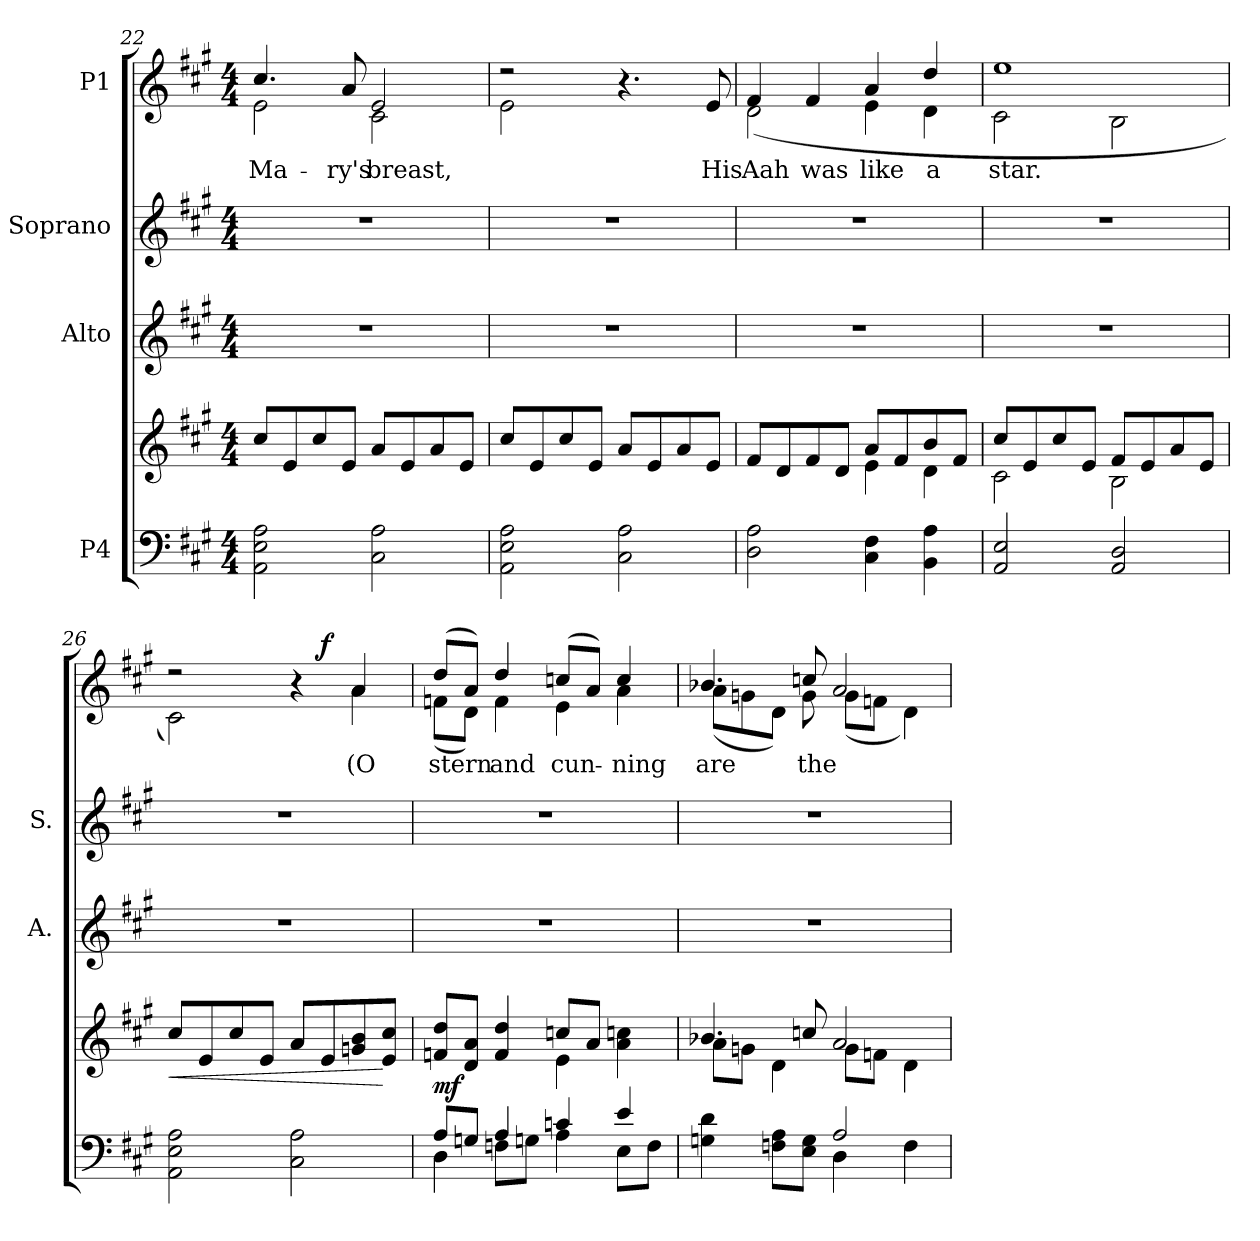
**kern	**kern	**dynam	**kern	**kern	**kern	**text	**dynam
*part4	*part4	*part4	*part3	*part2	*part1	*part1	*part1
*staff5	*staff4	*staff4/5	*staff3	*staff2	*staff1	*staff1	*staff1
*I"P4	*	*	*I"Alto	*I"Soprano	*I"P1	*	*
*	*	*	*I'A.	*I'S.	*	*	*
!!LO:PB:g=z
*clefF4	*clefG2	*	*clefG2	*clefG2	*clefG2	*	*
*k[f#c#g#]	*k[f#c#g#]	*	*k[f#c#g#]	*k[f#c#g#]	*k[f#c#g#]	*	*
*A:	*A:	*	*A:	*A:	*A:	*	*
*M4/4	*M4/4	*	*M4/4	*M4/4	*M4/4	*	*
=22	=22	=22	=22	=22	=22	=22	=22
!	!	!	!	!	!	!LO:LY:a:color=#000000	!
*	*	*	*	*	*^	*	*
2AAi\ 2Ei 2Ai	8cc#i/L	.	1r	1r	4.cc#i/	2ei\	Ma-	.
.	8ei/	.	.	.	.	.	.	.
.	8cc#i/	.	.	.	.	.	.	.
!	!	!	!	!	!	!	!LO:LY:a:color=#000000	!
.	8ei/J	.	.	.	8ai/	.	-ry's	.
!	!	!	!	!	!	!	!LO:LY:a:color=#000000	!
2C#i\ 2Ai	8ai/L	.	.	.	2ei/	2c#i\	breast,	.
.	8ei/	.	.	.	.	.	.	.
.	8ai/	.	.	.	.	.	.	.
.	8ei/J	.	.	.	.	.	.	.
=23	=23	=23	=23	=23	=23	=23	=23	=23
2AAi\ 2Ei 2Ai	8cc#i/L	.	1r	1r	2r	2ei\	.	.
.	8ei/	.	.	.	.	.	.	.
.	8cc#i/	.	.	.	.	.	.	.
.	8ei/J	.	.	.	.	.	.	.
2C#i\ 2Ai	8ai/L	.	.	.	4.r	2ryy	.	.
.	8ei/	.	.	.	.	.	.	.
.	8ai/	.	.	.	.	.	.	.
!	!	!	!	!	!	!	!LO:LY:a:color=#000000	!
.	8ei/J	.	.	.	8ei/	.	His	.
=24	=24	=24	=24	=24	=24	=24	=24	=24
*	*^	*	*	*	*	*	*	*
!	!	!	!	!	!	!	!	!LO:LY:a:color=#000000	!
!	!	!	!	!	!	!	!	!LO:LY:b:color=#000000	!
2Di\ 2Ai	8f#i/L	2ryy	.	1r	1r	4f#i/	(2di\	Aah	.
.	8di/	.	.	.	.	.	.	.	.
!	!	!	!	!	!	!	!	!LO:LY:a:color=#000000	!
.	8f#i/	.	.	.	.	4f#i/	.	was	.
.	8di/J	.	.	.	.	.	.	.	.
!	!	!	!	!	!	!	!	!LO:LY:a:color=#000000	!
4C#i\ 4F#i	8ai/L	4ei\	.	.	.	4ai/	4ei\	like	.
.	8f#i/	.	.	.	.	.	.	.	.
!	!	!	!	!	!	!	!	!LO:LY:a:color=#000000	!
4BBi\ 4Ai	8bi/	4di\	.	.	.	4ddi/	4di\	a	.
.	8f#i/J	.	.	.	.	.	.	.	.
=25	=25	=25	=25	=25	=25	=25	=25	=25	=25
!	!	!	!	!	!	!	!	!LO:LY:a:color=#000000	!
2AAi/ 2Ei	8cc#i/L	2c#i\	.	1r	1r	1eei	2c#i\	star.	.
.	8ei/	.	.	.	.	.	.	.	.
.	8cc#i/	.	.	.	.	.	.	.	.
.	8ei/J	.	.	.	.	.	.	.	.
2AAi/ 2Di	8f#i/L	2Bi\	.	.	.	.	2Bi\	.	.
.	8ei/	.	.	.	.	.	.	.	.
.	8ai/	.	.	.	.	.	.	.	.
.	8ei/J	.	.	.	.	.	.	.	.
*	*v	*v	*	*	*	*v	*v	*	*
=26	=26	=26	=26	=26	=26	=26	=26
!	!	!LO:HP:b	!	!	!	!	!
*	*	*	*	*	*^	*	*
*	*	*	*	*	*	*^	*	*
2AAi\ 2Ei 2Ai	8cc#i/L	<	1r	1r	2r	2c#i\)	2ryy	.	.
.	8ei/	.	.	.	.	.	.	.	.
.	8cc#i/	.	.	.	.	.	.	.	.
.	8ei/J	.	.	.	.	.	.	.	.
2C#i\ 2Ai	8ai/L	.	.	.	4r	4ryy	8ryy	.	.
.	8ei/	.	.	.	.	.	4.ryy	.	f
!	!	!	!	!	!	!	!	!LO:LY:b:color=#000000	!
.	8gni/ 8bi	.	.	.	4ai/	4ai\	.	(O	.
.	8ei/ 8cc#iJ	[	.	.	.	.	.	.	.
*	*	*	*	*	*v	*v	*v	*	*
!!LO:LB:g=z
=27	=27	=27	=27	=27	=27	=27	=27
*^	*^	*	*	*	*	*	*
*	*	*	*	*	*	*	*^	*	*
*	*	*	*	*	*	*	*	*^	*	*
!	!	!	!	!	!	!	!	!	!	!LO:LY:b:color=#000000	!
*	*	*	*	*	*	*	*	*v	*v	*	*
8Ai/L	4Di\	8fni/ 8ddiL	2ryy	mf	1r	1r	(8ddi/L	(8fni\L	stern	.
8Gni/J	.	8di/ 8aiJ	.	.	.	.	8ai/J)	8di\J)	.	.
!	!	!	!	!	!	!	!	!	!LO:LY:b:color=#000000	!
4Ai/	8Fni\L	4fi/ 4ddi	.	.	.	.	4ddi/	4fi\	and	.
.	8Gni\J	.	.	.	.	.	.	.	.	.
!	!	!	!	!	!	!	!	!	!LO:LY:b:color=#000000	!
4cni/	4Ai\	8ccni/L	4ei\	.	.	.	(8ccni/L	4ei\	cun-	.
.	.	8ai/J	.	.	.	.	8ai/J)	.	.	.
!	!	!	!	!	!	!	!	!	!LO:LY:b:color=#000000	!
4ei/	8Ei\L	4ai\ 4ccni	4ryy	.	.	.	4cci/	4ai\	-ning	.
.	8Fi\J	.	.	.	.	.	.	.	.	.
=28	=28	=28	=28	=28	=28	=28	=28	=28	=28	=28
!	!	!	!	!	!	!	!	!	!LO:LY:b:color=#000000	!
4Gni\ 4di	2ryy	4.b-Xi/	8ai\L	.	1r	1r	4.b-Xi/	(8ai\L	are	.
.	.	.	8gni\J	.	.	.	.	8gni\	.	.
8Fni\ 8AiL	.	.	4di\	.	.	.	.	8di\J)	.	.
!	!	!	!	!	!	!	!	!	!LO:LY:b:color=#000000	!
8Ei\ 8GiJ	.	8ccni/	.	.	.	.	8ccni/	8gi\	the	.
2Ai/	4Di\	2ai/	8gi\L	.	.	.	2ai/	(8gi\L	.	.
.	.	.	8fni\J	.	.	.	.	8fni\J	.	.
.	4Fi\	.	4di\	.	.	.	.	4di\)	.	.
*v	*v	*	*	*	*	*	*v	*v	*	*
*	*v	*v	*	*	*	*	*	*
=	=	=	=	=	=	=	=
*-	*-	*-	*-	*-	*-	*-	*-
